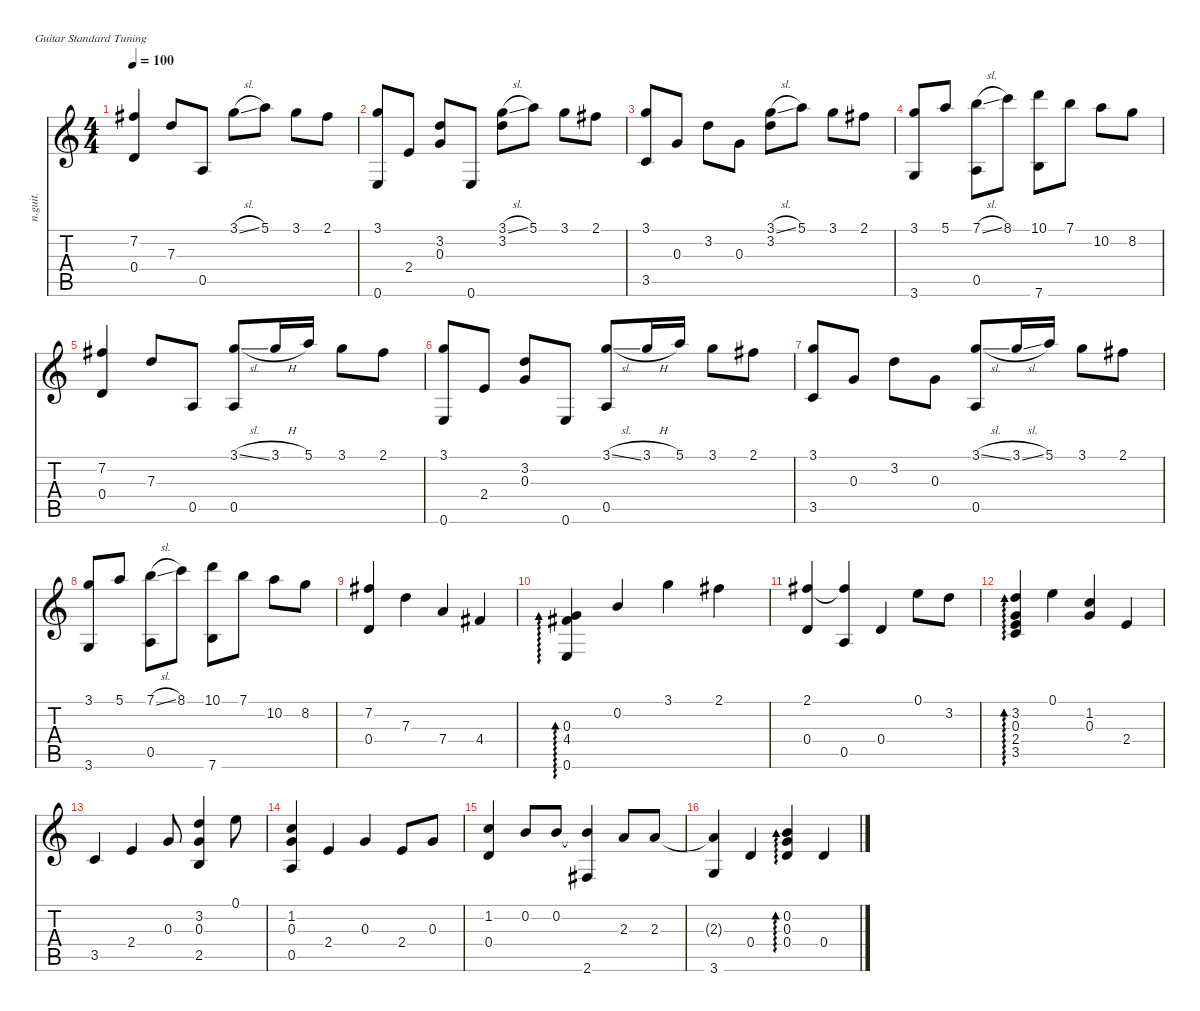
\defaultSystemsLayout 4
\hideDynamics
\bracketExtendMode nobrackets
\otherSystemsTrackNameOrientation horizontal
\track ("Lead" "n.guit.") {instrument acousticguitarnylon}
\staff {score tabs}
\tuning (E4 B3 G3 D3 A2 E2)
\ts (4 4)
\tempo 100
\clef g2
\ks c
(7.2{acc #} 0.4).4{dy mp beam Up} 7.3.8{beam Up} 0.5.8{beam Up} 3.1{sl}.8{beam Down} 5.1.8{beam Down} 3.1.8{beam Down} 2.1{acc #}.8{beam Down} |
(3.1 0.6).8{beam Up} 2.4.8{beam Up} (3.2 0.3).8{beam Up} 0.6.8{beam Up} (3.1{sl} 3.2).8{beam Down} 5.1.8{beam Down} 3.1.8{beam Down} 2.1{acc #}.8{beam Down} |
(3.1 3.5).8{beam Up} 0.3.8{beam Up} 3.2.8{beam Down} 0.3.8{beam Down} (3.1{sl} 3.2).8{beam Down} 5.1.8{beam Down} 3.1.8{beam Down} 2.1{acc #}.8{beam Down} |
(3.1 3.6).8{beam Up} 5.1.8{beam Up} (7.1{sl} 0.5).8{beam Down} 8.1.8{beam Down} (10.1 7.6).8{beam Down} 7.1.8{beam Down} 10.2.8{beam Down} 8.2.8{beam Down} |
(7.2{acc #} 0.4).4{beam Up} 7.3.8{beam Up} 0.5.8{beam Up} (3.1{sl} 0.5).8{beam Up} 3.1{h}.16{beam Up} 5.1.16{beam Up} 3.1.8{beam Down} 2.1{acc #}.8{beam Down} |
(3.1 0.6).8{beam Up} 2.4.8{beam Up} (3.2 0.3).8{beam Up} 0.6.8{beam Up} (3.1{sl} 0.5).8{beam Up} 3.1{h}.16{beam Up} 5.1.16{beam Up} 3.1.8{beam Down} 2.1{acc #}.8{beam Down} |
(3.1 3.5).8{beam Up} 0.3.8{beam Up} 3.2.8{beam Down} 0.3.8{beam Down} (3.1{sl} 0.5).8{beam Up} 3.1{sl}.16{beam Up} 5.1.16{beam Up} 3.1.8{beam Down} 2.1{acc #}.8{beam Down} |
(3.1 3.6).8{beam Up} 5.1.8{beam Up} (7.1{sl} 0.5).8{beam Down} 8.1.8{beam Down} (10.1 7.6).8{beam Down} 7.1.8{beam Down} 10.2.8{beam Down} 8.2.8{beam Down} |
(7.2{acc #} 0.4).4{beam Up} 7.3.4{beam Down} 7.4.4{beam Up} 4.4{acc #}.4{beam Up} |
(0.3 4.4{acc #} 0.6).4{ad 0 beam Up} 0.2.4{beam Up} 3.1.4{beam Down} 2.1{acc #}.4{beam Down} |
(2.1{acc #} 0.4).4{beam Up} (2.1{t acc #} 0.5).4{beam Up} 0.4.4{beam Up} 0.1.8{beam Down} 3.2.8{beam Down} |
(3.2 0.3 2.4 3.5).4{ad 0 beam Up} 0.1.4{beam Down} (1.2 0.3).4{beam Up} 2.4.4{beam Up} |
3.5.4{beam Up} 2.4.4{beam Up} 0.3.8{beam Up} (3.2 0.3 2.5).4{beam Up} 0.1.8{beam Down} |
(1.2 0.3 0.5).4{beam Up} 2.4.4{beam Up} 0.3.4{beam Up} 2.4.8{beam Up} 0.3.8{beam Up} |
(1.2 0.4).4{beam Up} 0.2.8{beam Up} 0.2.8{beam Up} (0.2{t} 2.6{acc #}).4{beam Up} 2.3.8{beam Up} 2.3.8{beam Up} |
(2.3{t} 3.6).4{beam Up} 0.4.4{beam Up} (0.4 0.3 0.2).4{ad 0 beam Up} 0.4.4{beam Up}
